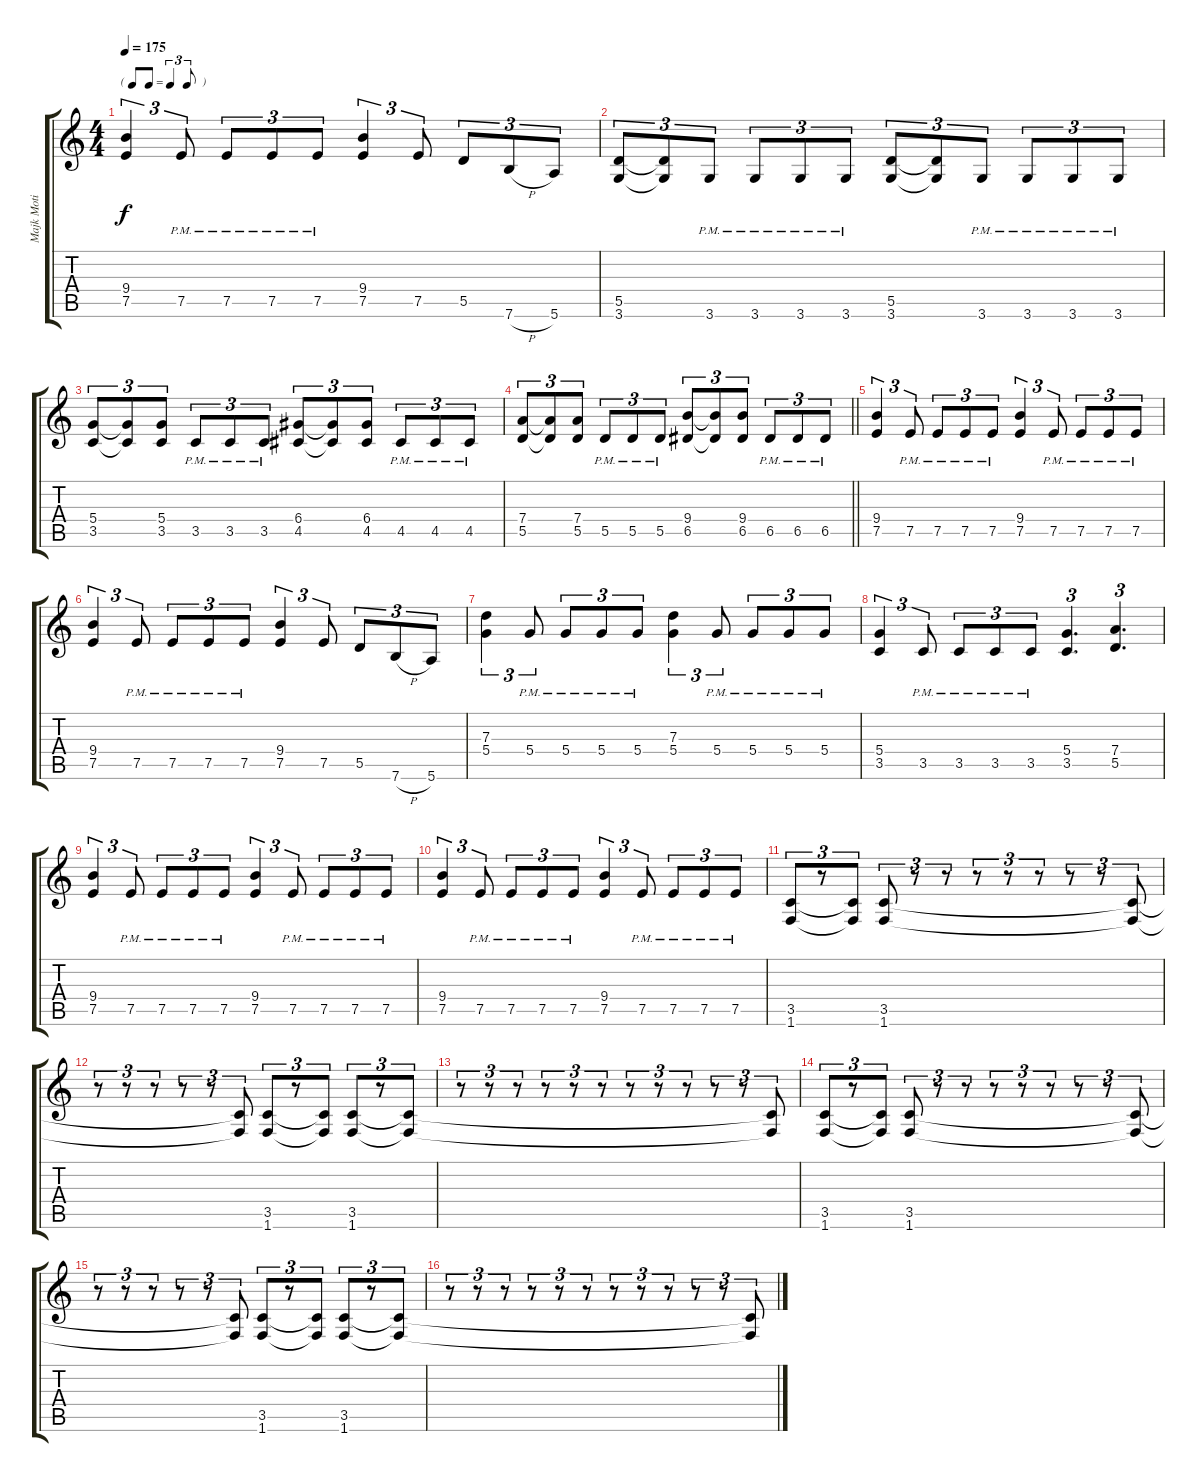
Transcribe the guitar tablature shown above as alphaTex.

\track ("Majk Moti" "Majk Moti") {instrument distortionguitar}
\staff {score tabs}
\tuning (E4 B3 G3 D3 A2 E2) {hide}
\ts (4 4)
\tf triplet8th
\tempo 175
\clef g2
\ks c
(9.4 7.5).4{tu (3 2) dy f} 7.5{pm}.8{tu (3 2)} 7.5{pm}.8{tu (3 2)} 7.5{pm}.8{tu (3 2)} 7.5{pm}.8{tu (3 2)} (9.4 7.5).4{tu (3 2)} 7.5.8{tu (3 2)} 5.5.8{tu (3 2)} 7.6{h}.8{tu (3 2)} 5.6.8{tu (3 2)} |
(5.5 3.6).8{tu (3 2)} (5.5{t} 3.6{t}).8{tu (3 2)} 3.6{pm}.8{tu (3 2)} 3.6{pm}.8{tu (3 2)} 3.6{pm}.8{tu (3 2)} 3.6{pm}.8{tu (3 2)} (5.5 3.6).8{tu (3 2)} (5.5{t} 3.6{t}).8{tu (3 2)} 3.6{pm}.8{tu (3 2)} 3.6{pm}.8{tu (3 2)} 3.6{pm}.8{tu (3 2)} 3.6{pm}.8{tu (3 2)} |
(5.4 3.5).8{tu (3 2)} (5.4{t} 3.5{t}).8{tu (3 2)} (5.4 3.5).8{tu (3 2)} 3.5{pm}.8{tu (3 2)} 3.5{pm}.8{tu (3 2)} 3.5{pm}.8{tu (3 2)} (6.4 4.5).8{tu (3 2)} (6.4{t} 4.5{t}).8{tu (3 2)} (6.4 4.5).8{tu (3 2)} 4.5{pm}.8{tu (3 2)} 4.5{pm}.8{tu (3 2)} 4.5{pm}.8{tu (3 2)} |
\barLineRight lightlight
(7.4 5.5).8{tu (3 2)} (7.4{t} 5.5{t}).8{tu (3 2)} (7.4 5.5).8{tu (3 2)} 5.5{pm}.8{tu (3 2)} 5.5{pm}.8{tu (3 2)} 5.5{pm}.8{tu (3 2)} (9.4 6.5).8{tu (3 2)} (9.4{t} 6.5{t}).8{tu (3 2)} (9.4 6.5).8{tu (3 2)} 6.5{pm}.8{tu (3 2)} 6.5{pm}.8{tu (3 2)} 6.5{pm}.8{tu (3 2)} |
\section ("" "")
(9.4 7.5).4{tu (3 2)} 7.5{pm}.8{tu (3 2)} 7.5{pm}.8{tu (3 2)} 7.5{pm}.8{tu (3 2)} 7.5{pm}.8{tu (3 2)} (9.4 7.5).4{tu (3 2)} 7.5{pm}.8{tu (3 2)} 7.5{pm}.8{tu (3 2)} 7.5{pm}.8{tu (3 2)} 7.5{pm}.8{tu (3 2)} |
(9.4 7.5).4{tu (3 2)} 7.5{pm}.8{tu (3 2)} 7.5{pm}.8{tu (3 2)} 7.5{pm}.8{tu (3 2)} 7.5{pm}.8{tu (3 2)} (9.4 7.5).4{tu (3 2)} 7.5.8{tu (3 2)} 5.5.8{tu (3 2)} 7.6{h}.8{tu (3 2)} 5.6.8{tu (3 2)} |
(7.3 5.4).4{tu (3 2)} 5.4{pm}.8{tu (3 2)} 5.4{pm}.8{tu (3 2)} 5.4{pm}.8{tu (3 2)} 5.4{pm}.8{tu (3 2)} (7.3 5.4).4{tu (3 2)} 5.4{pm}.8{tu (3 2)} 5.4{pm}.8{tu (3 2)} 5.4{pm}.8{tu (3 2)} 5.4{pm}.8{tu (3 2)} |
(5.4 3.5).4{tu (3 2)} 3.5{pm}.8{tu (3 2)} 3.5{pm}.8{tu (3 2)} 3.5{pm}.8{tu (3 2)} 3.5{pm}.8{tu (3 2)} (5.4 3.5).4{d tu (3 2)} (7.4 5.5).4{d tu (3 2)} |
(9.4 7.5).4{tu (3 2)} 7.5{pm}.8{tu (3 2)} 7.5{pm}.8{tu (3 2)} 7.5{pm}.8{tu (3 2)} 7.5{pm}.8{tu (3 2)} (9.4 7.5).4{tu (3 2)} 7.5{pm}.8{tu (3 2)} 7.5{pm}.8{tu (3 2)} 7.5{pm}.8{tu (3 2)} 7.5{pm}.8{tu (3 2)} |
(9.4 7.5).4{tu (3 2)} 7.5{pm}.8{tu (3 2)} 7.5{pm}.8{tu (3 2)} 7.5{pm}.8{tu (3 2)} 7.5{pm}.8{tu (3 2)} (9.4 7.5).4{tu (3 2)} 7.5{pm}.8{tu (3 2)} 7.5{pm}.8{tu (3 2)} 7.5{pm}.8{tu (3 2)} 7.5{pm}.8{tu (3 2)} |
(3.5 1.6).8{tu (3 2)} r.8{tu (3 2)} (3.5{t} 1.6{t}).8{tu (3 2)} (3.5 1.6).8{tu (3 2)} r.8{tu (3 2)} r.8{tu (3 2)} r.8{tu (3 2)} r.8{tu (3 2)} r.8{tu (3 2)} r.8{tu (3 2)} r.8{tu (3 2)} (3.5{t} 1.6{t}).8{tu (3 2)} |
r.8{tu (3 2)} r.8{tu (3 2)} r.8{tu (3 2)} r.8{tu (3 2)} r.8{tu (3 2)} (3.5{t} 1.6{t}).8{tu (3 2)} (3.5 1.6).8{tu (3 2)} r.8{tu (3 2)} (3.5{t} 1.6{t}).8{tu (3 2)} (3.5 1.6).8{tu (3 2)} r.8{tu (3 2)} (3.5{t} 1.6{t}).8{tu (3 2)} |
r.8{tu (3 2)} r.8{tu (3 2)} r.8{tu (3 2)} r.8{tu (3 2)} r.8{tu (3 2)} r.8{tu (3 2)} r.8{tu (3 2)} r.8{tu (3 2)} r.8{tu (3 2)} r.8{tu (3 2)} r.8{tu (3 2)} (3.5{t} 1.6{t}).8{tu (3 2)} |
(3.5 1.6).8{tu (3 2) volume 0} r.8{tu (3 2)} (3.5{t} 1.6{t}).8{tu (3 2)} (3.5 1.6).8{tu (3 2)} r.8{tu (3 2)} r.8{tu (3 2)} r.8{tu (3 2)} r.8{tu (3 2)} r.8{tu (3 2)} r.8{tu (3 2)} r.8{tu (3 2)} (3.5{t} 1.6{t}).8{tu (3 2)} |
r.8{tu (3 2)} r.8{tu (3 2)} r.8{tu (3 2)} r.8{tu (3 2)} r.8{tu (3 2)} (3.5{t} 1.6{t}).8{tu (3 2)} (3.5 1.6).8{tu (3 2)} r.8{tu (3 2)} (3.5{t} 1.6{t}).8{tu (3 2)} (3.5 1.6).8{tu (3 2)} r.8{tu (3 2)} (3.5{t} 1.6{t}).8{tu (3 2)} |
r.8{tu (3 2)} r.8{tu (3 2)} r.8{tu (3 2)} r.8{tu (3 2)} r.8{tu (3 2)} r.8{tu (3 2)} r.8{tu (3 2)} r.8{tu (3 2)} r.8{tu (3 2)} r.8{tu (3 2)} r.8{tu (3 2)} (3.5{t} 1.6{t}).8{tu (3 2)}
